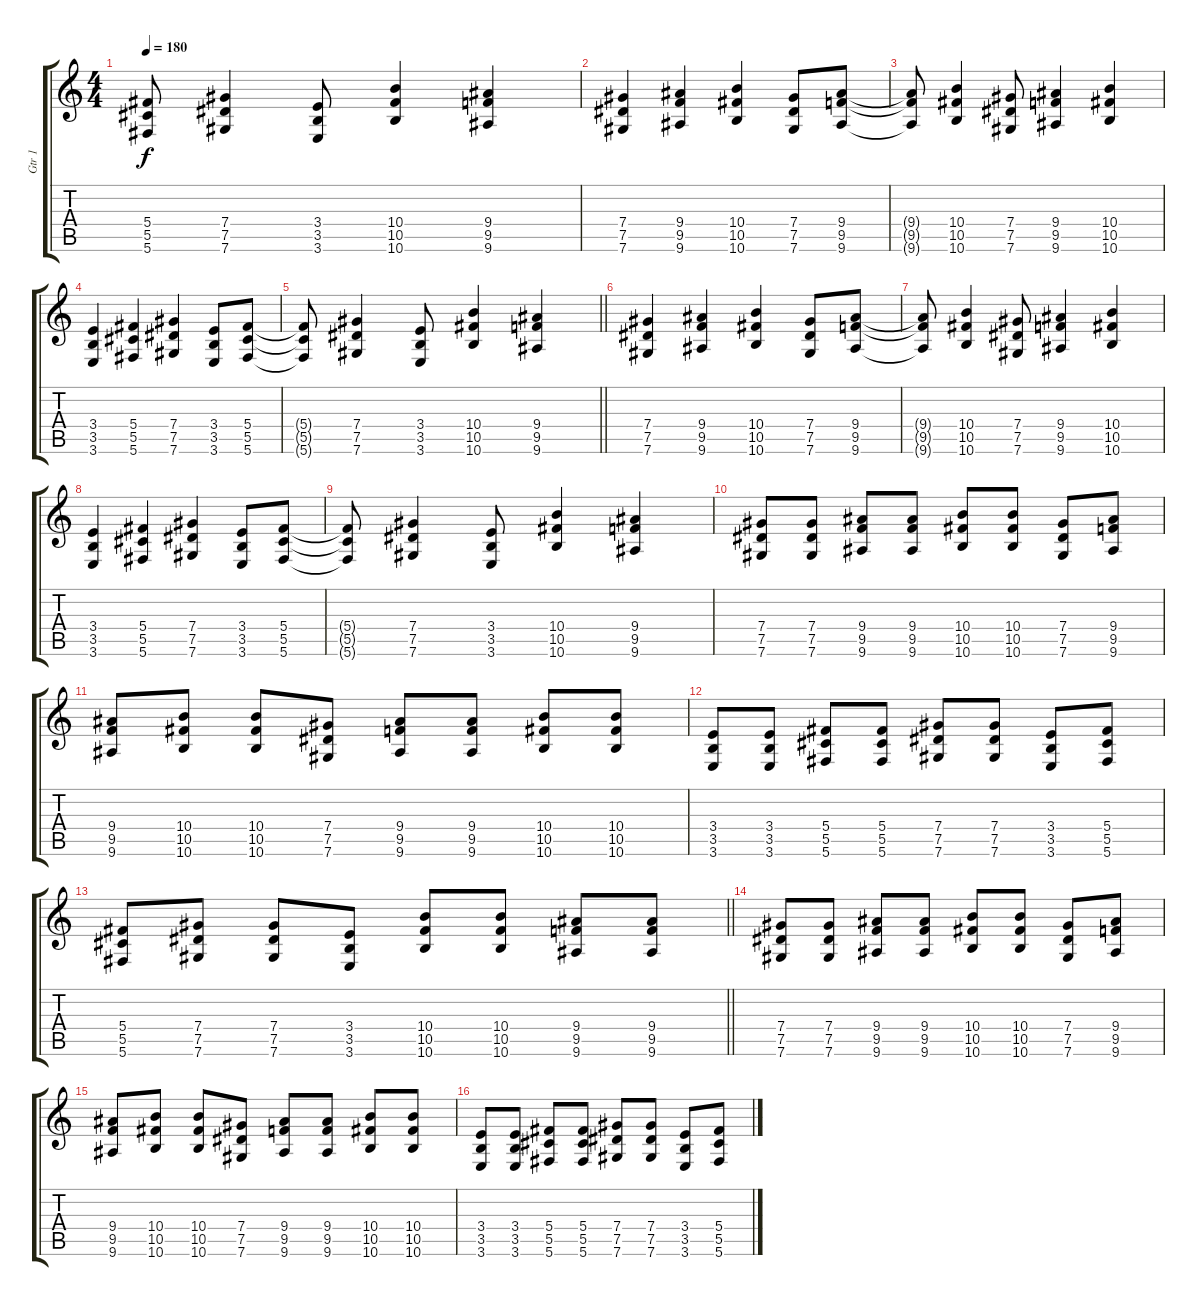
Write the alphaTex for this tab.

\track ("Gtr 1" "Gtr 1") {instrument distortionguitar}
\staff {score tabs}
\tuning (Eb4 Bb3 Gb3 Db3 Ab2 Db2) {hide}
\ts (4 4)
\tempo 180
\clef g2
\ks c
(5.4{t} 5.5{t} 5.6{t}).8{dy f} (7.4 7.5 7.6).4 (3.4 3.5 3.6).8 (10.4 10.5 10.6).4 (9.4 9.5 9.6).4 |
(7.4 7.5 7.6).4 (9.4 9.5 9.6).4 (10.4 10.5 10.6).4 (7.4 7.5 7.6).8 (9.4 9.5 9.6).8 |
(9.4{t} 9.5{t} 9.6{t}).8 (10.4 10.5 10.6).4 (7.4 7.5 7.6).8 (9.4 9.5 9.6).4 (10.4 10.5 10.6).4 |
(3.4 3.5 3.6).4 (5.4 5.5 5.6).4 (7.4 7.5 7.6).4 (3.4 3.5 3.6).8 (5.4 5.5 5.6).8 |
\barLineRight lightlight
(5.4{t} 5.5{t} 5.6{t}).8 (7.4 7.5 7.6).4 (3.4 3.5 3.6).8 (10.4 10.5 10.6).4 (9.4 9.5 9.6).4 |
(7.4 7.5 7.6).4 (9.4 9.5 9.6).4 (10.4 10.5 10.6).4 (7.4 7.5 7.6).8 (9.4 9.5 9.6).8 |
(9.4{t} 9.5{t} 9.6{t}).8 (10.4 10.5 10.6).4 (7.4 7.5 7.6).8 (9.4 9.5 9.6).4 (10.4 10.5 10.6).4 |
(3.4 3.5 3.6).4 (5.4 5.5 5.6).4 (7.4 7.5 7.6).4 (3.4 3.5 3.6).8 (5.4 5.5 5.6).8 |
(5.4{t} 5.5{t} 5.6{t}).8 (7.4 7.5 7.6).4 (3.4 3.5 3.6).8 (10.4 10.5 10.6).4 (9.4 9.5 9.6).4 |
(7.4 7.5 7.6).8 (7.4 7.5 7.6).8 (9.4 9.5 9.6).8 (9.4 9.5 9.6).8 (10.4 10.5 10.6).8 (10.4 10.5 10.6).8 (7.4 7.5 7.6).8 (9.4 9.5 9.6).8 |
(9.4 9.5 9.6).8 (10.4 10.5 10.6).8 (10.4 10.5 10.6).8 (7.4 7.5 7.6).8 (9.4 9.5 9.6).8 (9.4 9.5 9.6).8 (10.4 10.5 10.6).8 (10.4 10.5 10.6).8 |
(3.4 3.5 3.6).8 (3.4 3.5 3.6).8 (5.4 5.5 5.6).8 (5.4 5.5 5.6).8 (7.4 7.5 7.6).8 (7.4 7.5 7.6).8 (3.4 3.5 3.6).8 (5.4 5.5 5.6).8 |
\barLineRight lightlight
(5.4 5.5 5.6).8 (7.4 7.5 7.6).8 (7.4 7.5 7.6).8 (3.4 3.5 3.6).8 (10.4 10.5 10.6).8 (10.4 10.5 10.6).8 (9.4 9.5 9.6).8 (9.4 9.5 9.6).8 |
(7.4 7.5 7.6).8 (7.4 7.5 7.6).8 (9.4 9.5 9.6).8 (9.4 9.5 9.6).8 (10.4 10.5 10.6).8 (10.4 10.5 10.6).8 (7.4 7.5 7.6).8 (9.4 9.5 9.6).8 |
(9.4 9.5 9.6).8 (10.4 10.5 10.6).8 (10.4 10.5 10.6).8 (7.4 7.5 7.6).8 (9.4 9.5 9.6).8 (9.4 9.5 9.6).8 (10.4 10.5 10.6).8 (10.4 10.5 10.6).8 |
(3.4 3.5 3.6).8 (3.4 3.5 3.6).8 (5.4 5.5 5.6).8 (5.4 5.5 5.6).8 (7.4 7.5 7.6).8 (7.4 7.5 7.6).8 (3.4 3.5 3.6).8 (5.4 5.5 5.6).8
